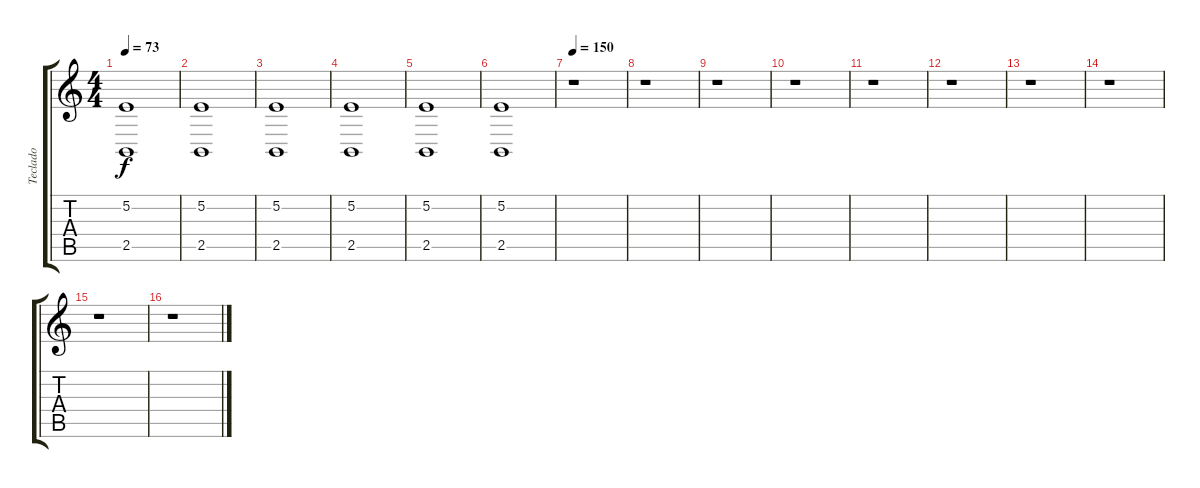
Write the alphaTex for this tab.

\track ("Teclado" "Teclado") {instrument tubularbells}
\staff {score tabs}
\tuning (E4 B3 G3 D3 A2 E2) {hide}
\ts (4 4)
\tempo 73
\clef g2
\ks c
(5.2 2.5).1{dy f} |
(5.2 2.5).1 |
(5.2 2.5).1 |
(5.2 2.5).1 |
(5.2 2.5).1 |
(5.2 2.5).1 |
\tempo 150
r.1 |
r.1 |
r.1 |
r.1 |
r.1 |
r.1 |
r.1 |
r.1 |
r.1 |
r.1
